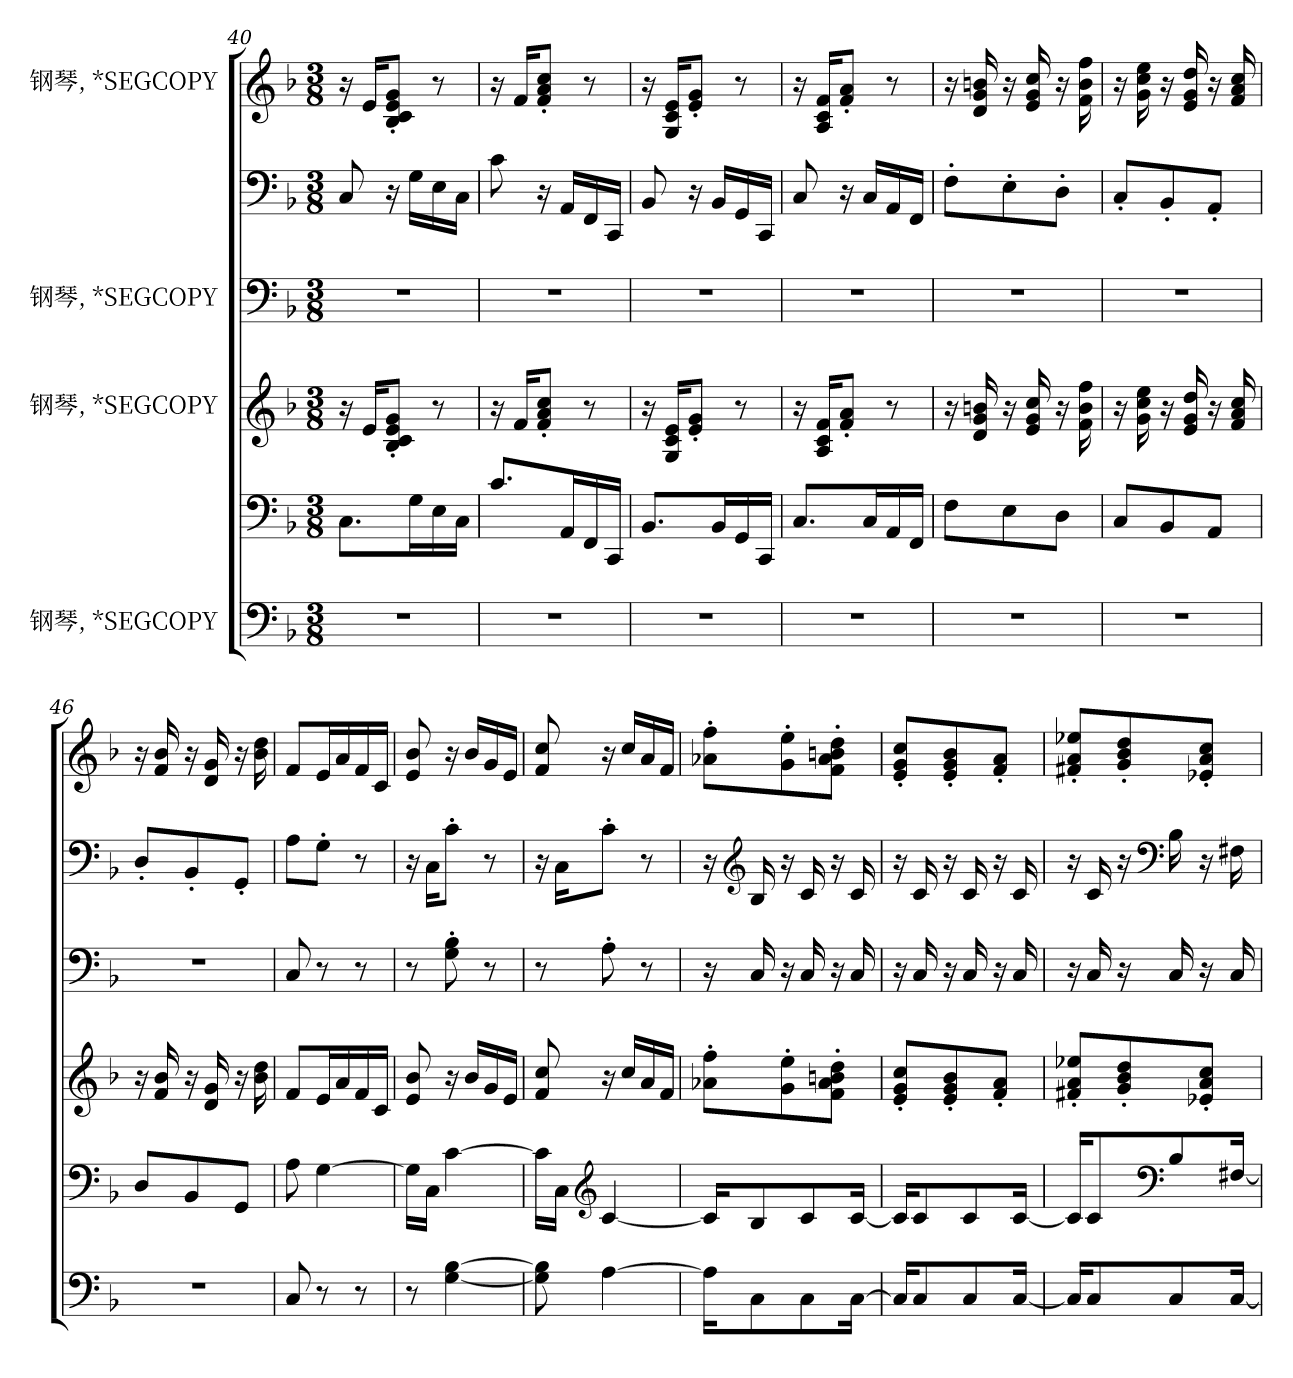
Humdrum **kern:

**kern	**kern	**kern	**kern	**kern	**kern
*part4	*part4	*part3	*part2	*part2	*part1
*staff6	*staff5	*staff4	*staff3	*staff2	*staff1
*I"钢琴, *SEGCOPY	*	*I"钢琴, *SEGCOPY	*I"钢琴, *SEGCOPY	*	*I"钢琴, *SEGCOPY
*clefF4	*clefF4	*clefG2	*clefF4	*clefF4	*clefG2
*k[b-]	*k[b-]	*k[b-]	*k[b-]	*k[b-]	*k[b-]
*M3/8	*M3/8	*M3/8	*M3/8	*M3/8	*M3/8
=40	=40	=40	=40	=40	=40
4.r	8.C\L	16r	4.r	8C/	16r
.	.	16e/KL	.	.	16e/KL
.	.	8B-/' 8c/' 8e/' 8g/'J	.	16r	8B-/' 8c/' 8e/' 8g/'J
.	16G\L	.	.	16G\LL	.
.	16E\	8r	.	16E\	8r
.	16C\JJ	.	.	16C\JJ	.
=41	=41	=41	=41	=41	=41
4.r	8.c/L	16r	4.r	8c\	16r
.	.	16f/KL	.	.	16f/KL
.	.	8f/' 8a/' 8cc/'J	.	16r	8f/' 8a/' 8cc/'J
.	16AA/L	.	.	16AA/LL	.
.	16FF/	8r	.	16FF/	8r
.	16CC/JJ	.	.	16CC/JJ	.
=42	=42	=42	=42	=42	=42
4.r	8.BB-/L	16r	4.r	8BB-/	16r
.	.	16G/ 16c/ 16e/KL	.	.	16G/ 16c/ 16e/KL
.	.	8e/' 8g/'J	.	16r	8e/' 8g/'J
.	16BB-/L	.	.	16BB-/LL	.
.	16GG/	8r	.	16GG/	8r
.	16CC/JJ	.	.	16CC/JJ	.
=43	=43	=43	=43	=43	=43
4.r	8.C/L	16r	4.r	8C/	16r
.	.	16A/ 16c/ 16f/KL	.	.	16A/ 16c/ 16f/KL
.	.	8f/' 8a/'J	.	16r	8f/' 8a/'J
.	16C/L	.	.	16C/LL	.
.	16AA/	8r	.	16AA/	8r
.	16FF/JJ	.	.	16FF/JJ	.
=44	=44	=44	=44	=44	=44
4.r	8F\L	16r	4.r	8F'\L	16r
.	.	16d/ 16g/ 16bn/	.	.	16d/ 16g/ 16bn/
.	8E\	16r	.	8E'\	16r
.	.	16e/ 16g/ 16cc/	.	.	16e/ 16g/ 16cc/
.	8D\J	16r	.	8D'\J	16r
.	.	16f\ 16b\ 16ff\	.	.	16f\ 16b\ 16ff\
!!LO:LB:g=z
=45	=45	=45	=45	=45	=45
4.r	8C/L	16r	4.r	8C'/L	16r
.	.	16g\ 16cc\ 16ee\	.	.	16g\ 16cc\ 16ee\
.	8BB-/	16r	.	8BB-'/	16r
.	.	16e/ 16g/ 16dd/	.	.	16e/ 16g/ 16dd/
.	8AA/J	16r	.	8AA'/J	16r
.	.	16f/ 16a/ 16cc/	.	.	16f/ 16a/ 16cc/
=46	=46	=46	=46	=46	=46
4.r	8D/L	16r	4.r	8D'/L	16r
.	.	16f/ 16b-/	.	.	16f/ 16b-/
.	8BB-/	16r	.	8BB-'/	16r
.	.	16d/ 16g/	.	.	16d/ 16g/
.	8GG/J	16r	.	8GG'/J	16r
.	.	16b-\ 16dd\	.	.	16b-\ 16dd\
=47	=47	=47	=47	=47	=47
8C/	8A\	8f/L	8C/	8A\L	8f/L
8r	[4G\	16e/L	8r	8G'\J	16e/L
.	.	16a/	.	.	16a/
8r	.	16f/	8r	8r	16f/
.	.	16c/JJ	.	.	16c/JJ
=48	=48	=48	=48	=48	=48
8r	16G\LL]	8e/ 8b-/	8r	16r	8e/ 8b-/
.	16C\JJ	.	.	16C\KL	.
[4G\ [4B-\	[4c\	16r	8G\' 8B-\'	8c'\J	16r
.	.	16b-/LL	.	.	16b-/LL
.	.	16g/	8r	8r	16g/
.	.	16e/JJ	.	.	16e/JJ
=49	=49	=49	=49	=49	=49
8G\] 8B-\]	16c\LL]	8f/ 8cc/	8r	16r	8f/ 8cc/
.	16C\JJ	.	.	16C\KL	.
*	*clefG2	*	*	*	*
[4A\	[4c/	16r	8A'\	8c'\J	16r
.	.	16cc/LL	.	.	16cc/LL
.	.	16a/	8r	8r	16a/
.	.	16f/JJ	.	.	16f/JJ
!!LO:PB:g=z
=50	=50	=50	=50	=50	=50
16A\KL]	16c/KL]	8a-X\' 8ff\'L	16r	16r	8a-X\' 8ff\'L
*	*	*	*	*clefG2	*
8C\	8B-/	.	16C/	16B-/	.
.	.	8g\' 8ee\'	16r	16r	8g\' 8ee\'
8C\	8c/	.	16C/	16c/	.
.	.	8f\' 8a-\' 8bn\' 8dd\'J	16r	16r	8f\' 8a-\' 8bn\' 8dd\'J
[16C\Jk	[16c/Jk	.	16C/	16c/	.
=51	=51	=51	=51	=51	=51
16C/KL]	16c/KL]	8e/' 8g/' 8cc/'L	16r	16r	8e/' 8g/' 8cc/'L
8C/	8c/	.	16C/	16c/	.
.	.	8e/' 8g/' 8b-/'	16r	16r	8e/' 8g/' 8b-/'
8C/	8c/	.	16C/	16c/	.
.	.	8f/' 8a/'J	16r	16r	8f/' 8a/'J
[16C/Jk	[16c/Jk	.	16C/	16c/	.
=52	=52	=52	=52	=52	=52
16C/KL]	16c/KL]	8f#X/' 8a/' 8ee-X/'L	16r	16r	8f#X/' 8a/' 8ee-X/'L
8C/	8c/	.	16C/	16c/	.
.	.	8g/' 8b-/' 8dd/'	16r	16r	8g/' 8b-/' 8dd/'
*	*clefF4	*	*	*clefF4	*
8C/	8B-/	.	16C/	16B-\	.
.	.	8e-X/' 8a/' 8cc/'J	16r	16r	8e-X/' 8a/' 8cc/'J
[16C/Jk	[16F#X/Jk	.	16C/	16F#X\	.
=	=	=	=	=	=
*-	*-	*-	*-	*-	*-
